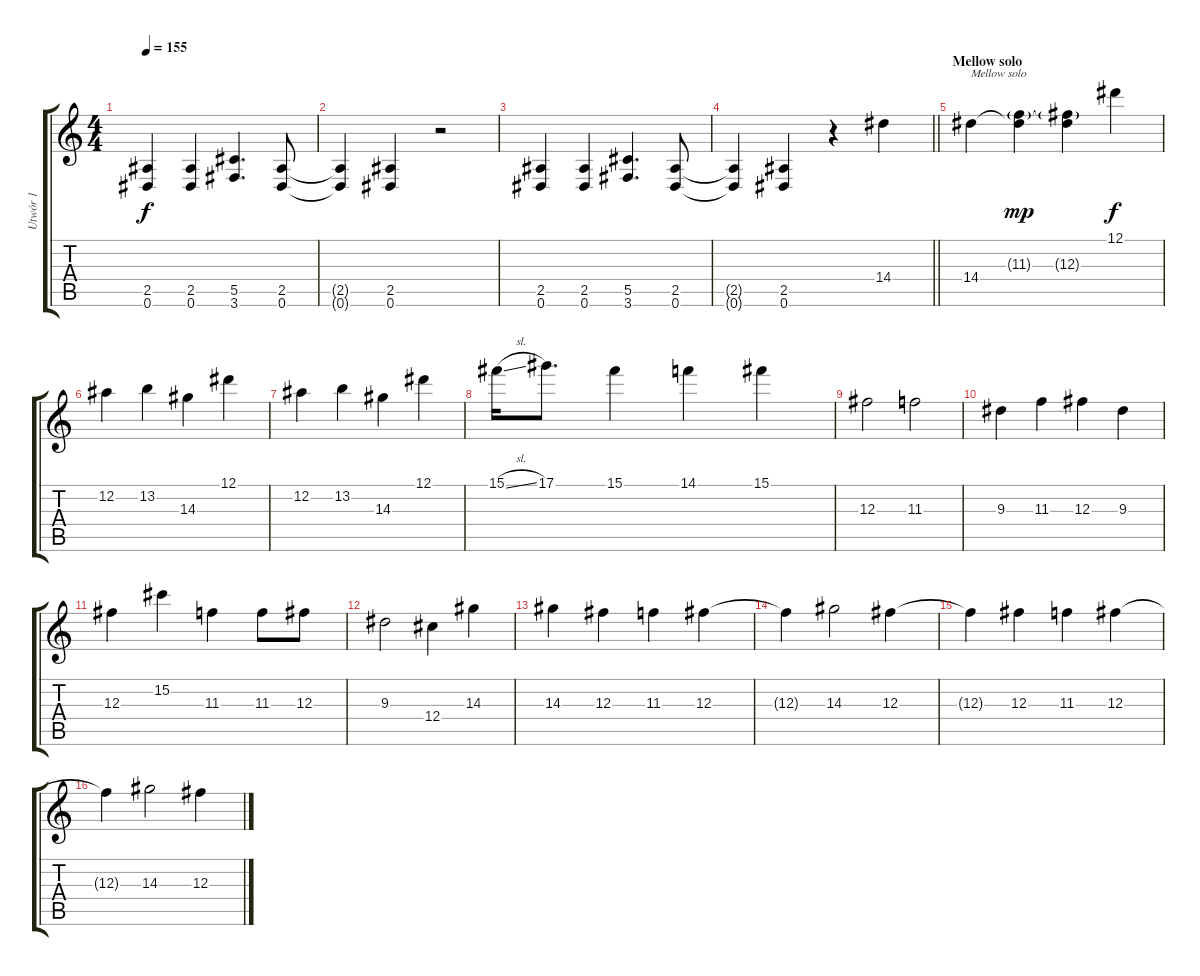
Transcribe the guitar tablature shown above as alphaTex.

\track ("Utwór 1" "Utwór 1") {instrument overdrivenguitar}
\staff {score tabs}
\tuning (Eb4 Bb3 Gb3 Db3 Ab2 Eb2) {hide}
\ts (4 4)
\tempo 155
\clef g2
\ks c
(2.5 0.6).4{dy f} (2.5 0.6).4 (5.5 3.6).4{d} (2.5 0.6).8 |
(2.5{t} 0.6{t}).4 (2.5 0.6).4 r.2 |
(2.5 0.6).4 (2.5 0.6).4 (5.5 3.6).4{d} (2.5 0.6).8 |
\barLineRight lightlight
(2.5{t} 0.6{t}).4 (2.5 0.6).4 r.4 14.4.4 |
\section ("" "Mellow solo")
14.4.4{txt "Mellow solo"} (11.3{g} 14.4{t}).4{dy mp} (12.3{g} 14.4{t}).4 12.1.4{dy f} |
12.2.4 13.2.4 14.3.4 12.1.4 |
12.2.4 13.2.4 14.3.4 12.1.4 |
15.1{sl}.16 17.1.8{d} 15.1.4 14.1.4 15.1.4 |
12.3.2 11.3.2 |
9.3.4 11.3.4 12.3.4 9.3.4 |
12.3.4 15.2.4 11.3.4 11.3.8 12.3.8 |
9.3.2 12.4.4 14.3.4 |
14.3.4 12.3.4 11.3.4 12.3.4 |
12.3{t}.4 14.3.2 12.3.4 |
12.3{t}.4 12.3.4 11.3.4 12.3.4 |
12.3{t}.4 14.3.2 12.3.4
